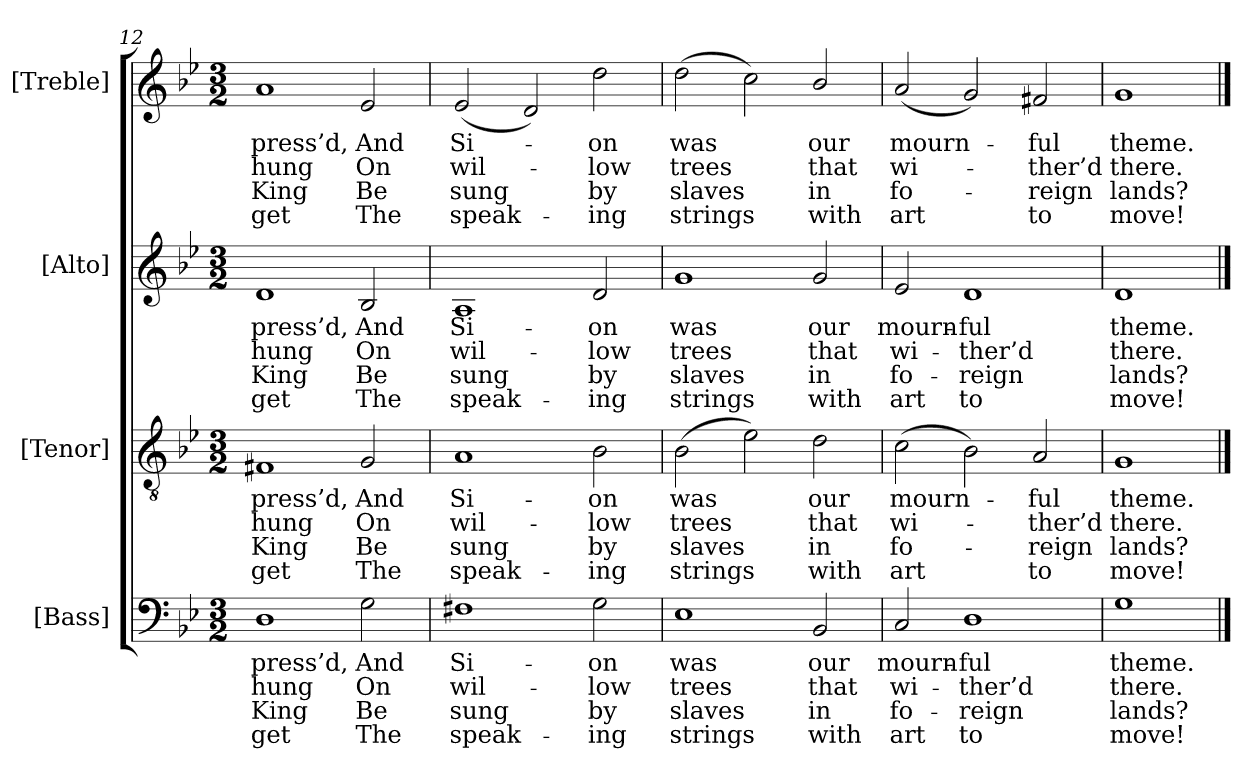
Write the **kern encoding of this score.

**kern	**text	**text	**text	**text	**kern	**text	**text	**text	**text	**kern	**text	**text	**text	**text	**kern	**text	**text	**text	**text
*part4	*part4	*part4	*part4	*part4	*part3	*part3	*part3	*part3	*part3	*part2	*part2	*part2	*part2	*part2	*part1	*part1	*part1	*part1	*part1
*staff4	*staff4	*staff4	*staff4	*staff4	*staff3	*staff3	*staff3	*staff3	*staff3	*staff2	*staff2	*staff2	*staff2	*staff2	*staff1	*staff1	*staff1	*staff1	*staff1
*I"[Bass]	*	*	*	*	*I"[Tenor]	*	*	*	*	*I"[Alto]	*	*	*	*	*I"[Treble]	*	*	*	*
*clefF4	*	*	*	*	*clefGv2	*	*	*	*	*clefG2	*	*	*	*	*clefG2	*	*	*	*
*	*	*	*	*	*ITrd7c12	*	*	*	*	*	*	*	*	*	*	*	*	*	*
*k[b-e-]	*	*	*	*	*k[b-e-]	*	*	*	*	*k[b-e-]	*	*	*	*	*k[b-e-]	*	*	*	*
*g:	*	*	*	*	*g:	*	*	*	*	*g:	*	*	*	*	*g:	*	*	*	*
*M3/2	*	*	*	*	*M3/2	*	*	*	*	*M3/2	*	*	*	*	*M3/2	*	*	*	*
=12	=12	=12	=12	=12	=12	=12	=12	=12	=12	=12	=12	=12	=12	=12	=12	=12	=12	=12	=12
!	!LO:LY:b:color=#000000	!LO:LY:b:color=#000000	!LO:LY:b:color=#000000	!LO:LY:b:color=#000000	!	!	!	!	!	!	!	!	!	!	!	!	!	!	!
!	!	!	!	!	!	!LO:LY:b:color=#000000	!LO:LY:b:color=#000000	!LO:LY:b:color=#000000	!LO:LY:b:color=#000000	!	!	!	!	!	!	!	!	!	!
!	!	!	!	!	!	!	!	!	!	!	!LO:LY:b:color=#000000	!LO:LY:b:color=#000000	!LO:LY:b:color=#000000	!LO:LY:b:color=#000000	!	!	!	!	!
!	!	!	!	!	!	!	!	!	!	!	!	!	!	!	!	!LO:LY:b:color=#000000	!LO:LY:b:color=#000000	!LO:LY:b:color=#000000	!LO:LY:b:color=#000000
1Di	-press’d,	hung	-King	get	1FF#Xi	-press’d,	hung	-King	get	1di	-press’d,	hung	-King	get	1ai	-press’d,	hung	-King	get
!	!LO:LY:b:color=#000000	!LO:LY:b:color=#000000	!LO:LY:b:color=#000000	!LO:LY:b:color=#000000	!	!	!	!	!	!	!	!	!	!	!	!	!	!	!
!	!	!	!	!	!	!LO:LY:b:color=#000000	!LO:LY:b:color=#000000	!LO:LY:b:color=#000000	!LO:LY:b:color=#000000	!	!	!	!	!	!	!	!	!	!
!	!	!	!	!	!	!	!	!	!	!	!LO:LY:b:color=#000000	!LO:LY:b:color=#000000	!LO:LY:b:color=#000000	!LO:LY:b:color=#000000	!	!	!	!	!
!	!	!	!	!	!	!	!	!	!	!	!	!	!	!	!	!LO:LY:b:color=#000000	!LO:LY:b:color=#000000	!LO:LY:b:color=#000000	!LO:LY:b:color=#000000
2Gi\	And	On	Be	The	2GGi/	And	On	Be	The	2B-i/	And	On	Be	The	2e-i/	And	On	Be	The
=13	=13	=13	=13	=13	=13	=13	=13	=13	=13	=13	=13	=13	=13	=13	=13	=13	=13	=13	=13
!	!LO:LY:b:color=#000000	!LO:LY:b:color=#000000	!LO:LY:b:color=#000000	!LO:LY:b:color=#000000	!	!	!	!	!	!	!	!	!	!	!	!	!	!	!
!	!	!	!	!	!	!LO:LY:b:color=#000000	!LO:LY:b:color=#000000	!LO:LY:b:color=#000000	!LO:LY:b:color=#000000	!	!	!	!	!	!	!	!	!	!
!	!	!	!	!	!	!	!	!	!	!	!LO:LY:b:color=#000000	!LO:LY:b:color=#000000	!LO:LY:b:color=#000000	!LO:LY:b:color=#000000	!	!	!	!	!
!	!	!	!	!	!	!	!	!	!	!	!	!	!	!	!	!LO:LY:b:color=#000000	!LO:LY:b:color=#000000	!LO:LY:b:color=#000000	!LO:LY:b:color=#000000
1F#Xi	Si-	wil-	sung	speak-	1AAi	Si-	wil-	sung	speak-	1Ai	Si-	wil-	sung	speak-	(2e-i/	Si-	wil-	sung	speak-
.	.	.	.	.	.	.	.	.	.	.	.	.	.	.	2di/)	.	.	.	.
!	!LO:LY:b:color=#000000	!LO:LY:b:color=#000000	!LO:LY:b:color=#000000	!LO:LY:b:color=#000000	!	!	!	!	!	!	!	!	!	!	!	!	!	!	!
!	!	!	!	!	!	!LO:LY:b:color=#000000	!LO:LY:b:color=#000000	!LO:LY:b:color=#000000	!LO:LY:b:color=#000000	!	!	!	!	!	!	!	!	!	!
!	!	!	!	!	!	!	!	!	!	!	!LO:LY:b:color=#000000	!LO:LY:b:color=#000000	!LO:LY:b:color=#000000	!LO:LY:b:color=#000000	!	!	!	!	!
!	!	!	!	!	!	!	!	!	!	!	!	!	!	!	!	!LO:LY:b:color=#000000	!LO:LY:b:color=#000000	!LO:LY:b:color=#000000	!LO:LY:b:color=#000000
2Gi\	-on	-low	by	-ing	2BB-i\	-on	-low	by	-ing	2di/	-on	-low	by	-ing	2ddi\	-on	-low	-by	ing
=14	=14	=14	=14	=14	=14	=14	=14	=14	=14	=14	=14	=14	=14	=14	=14	=14	=14	=14	=14
!	!LO:LY:b:color=#000000	!LO:LY:b:color=#000000	!LO:LY:b:color=#000000	!LO:LY:b:color=#000000	!	!	!	!	!	!	!	!	!	!	!	!	!	!	!
!	!	!	!	!	!	!LO:LY:b:color=#000000	!LO:LY:b:color=#000000	!LO:LY:b:color=#000000	!LO:LY:b:color=#000000	!	!	!	!	!	!	!	!	!	!
!	!	!	!	!	!	!	!	!	!	!	!LO:LY:b:color=#000000	!LO:LY:b:color=#000000	!LO:LY:b:color=#000000	!LO:LY:b:color=#000000	!	!	!	!	!
!	!	!	!	!	!	!	!	!	!	!	!	!	!	!	!	!LO:LY:b:color=#000000	!LO:LY:b:color=#000000	!LO:LY:b:color=#000000	!LO:LY:b:color=#000000
1E-i	was	trees	slaves	strings	(2BB-i\	was	trees	slaves	strings	1gi	was	trees	slaves	strings	(2ddi\	was	trees	slaves	strings
.	.	.	.	.	2E-i\)	.	.	.	.	.	.	.	.	.	2cci\)	.	.	.	.
!	!LO:LY:b:color=#000000	!LO:LY:b:color=#000000	!LO:LY:b:color=#000000	!LO:LY:b:color=#000000	!	!	!	!	!	!	!	!	!	!	!	!	!	!	!
!	!	!	!	!	!	!LO:LY:b:color=#000000	!LO:LY:b:color=#000000	!LO:LY:b:color=#000000	!LO:LY:b:color=#000000	!	!	!	!	!	!	!	!	!	!
!	!	!	!	!	!	!	!	!	!	!	!LO:LY:b:color=#000000	!LO:LY:b:color=#000000	!LO:LY:b:color=#000000	!LO:LY:b:color=#000000	!	!	!	!	!
!	!	!	!	!	!	!	!	!	!	!	!	!	!	!	!	!LO:LY:b:color=#000000	!LO:LY:b:color=#000000	!LO:LY:b:color=#000000	!LO:LY:b:color=#000000
2BB-i/	our	that	in	with	2Di\	our	that	in	with	2gi/	our	that	in	with	2b-i/	our	that	in	with
=15	=15	=15	=15	=15	=15	=15	=15	=15	=15	=15	=15	=15	=15	=15	=15	=15	=15	=15	=15
!	!LO:LY:b:color=#000000	!LO:LY:b:color=#000000	!LO:LY:b:color=#000000	!LO:LY:b:color=#000000	!	!	!	!	!	!	!	!	!	!	!	!	!	!	!
!	!	!	!	!	!	!LO:LY:b:color=#000000	!LO:LY:b:color=#000000	!LO:LY:b:color=#000000	!LO:LY:b:color=#000000	!	!	!	!	!	!	!	!	!	!
!	!	!	!	!	!	!	!	!	!	!	!LO:LY:b:color=#000000	!LO:LY:b:color=#000000	!LO:LY:b:color=#000000	!LO:LY:b:color=#000000	!	!	!	!	!
!	!	!	!	!	!	!	!	!	!	!	!	!	!	!	!	!LO:LY:b:color=#000000	!LO:LY:b:color=#000000	!LO:LY:b:color=#000000	!LO:LY:b:color=#000000
2Ci/	mourn-	wi-	fo-	-art	(2Ci\	mourn-	wi-	fo-	-art	2e-i/	mourn-	wi-	fo-	-art	(2ai/	mourn-	wi-	fo-	-art
!	!LO:LY:b:color=#000000	!LO:LY:b:color=#000000	!LO:LY:b:color=#000000	!LO:LY:b:color=#000000	!	!	!	!	!	!	!	!	!	!	!	!	!	!	!
!	!	!	!	!	!	!	!	!	!	!	!LO:LY:b:color=#000000	!LO:LY:b:color=#000000	!LO:LY:b:color=#000000	!LO:LY:b:color=#000000	!	!	!	!	!
1Di	-ful	-ther’d	reign	to	2BB-i\)	.	.	.	.	1di	-ful	-ther’d	reign	to	2gi/)	.	.	.	.
!	!	!	!	!	!	!LO:LY:b:color=#000000	!LO:LY:b:color=#000000	!LO:LY:b:color=#000000	!LO:LY:b:color=#000000	!	!	!	!	!	!	!	!	!	!
!	!	!	!	!	!	!	!	!	!	!	!	!	!	!	!	!LO:LY:b:color=#000000	!LO:LY:b:color=#000000	!LO:LY:b:color=#000000	!LO:LY:b:color=#000000
.	.	.	.	.	2AAi/	-ful	-ther’d	reign	to	.	.	.	.	.	2f#Xi/	-ful	-ther’d	reign	to
=16	=16	=16	=16	=16	=16	=16	=16	=16	=16	=16	=16	=16	=16	=16	=16	=16	=16	=16	=16
!	!LO:LY:b:color=#000000	!LO:LY:b:color=#000000	!LO:LY:b:color=#000000	!LO:LY:b:color=#000000	!	!	!	!	!	!	!	!	!	!	!	!	!	!	!
!	!	!	!	!	!	!LO:LY:b:color=#000000	!LO:LY:b:color=#000000	!LO:LY:b:color=#000000	!LO:LY:b:color=#000000	!	!	!	!	!	!	!	!	!	!
!	!	!	!	!	!	!	!	!	!	!	!LO:LY:b:color=#000000	!LO:LY:b:color=#000000	!LO:LY:b:color=#000000	!LO:LY:b:color=#000000	!	!	!	!	!
!	!	!	!	!	!	!	!	!	!	!	!	!	!	!	!	!LO:LY:b:color=#000000	!LO:LY:b:color=#000000	!LO:LY:b:color=#000000	!LO:LY:b:color=#000000
1Gi	theme.	there.	lands?	move!	1GGi	theme.	there.	lands?	move!	1di	theme.	there.	lands?	move!	1gi	theme.	there.	lands?	move!
==	==	==	==	==	==	==	==	==	==	==	==	==	==	==	==	==	==	==	==
*-	*-	*-	*-	*-	*-	*-	*-	*-	*-	*-	*-	*-	*-	*-	*-	*-	*-	*-	*-
